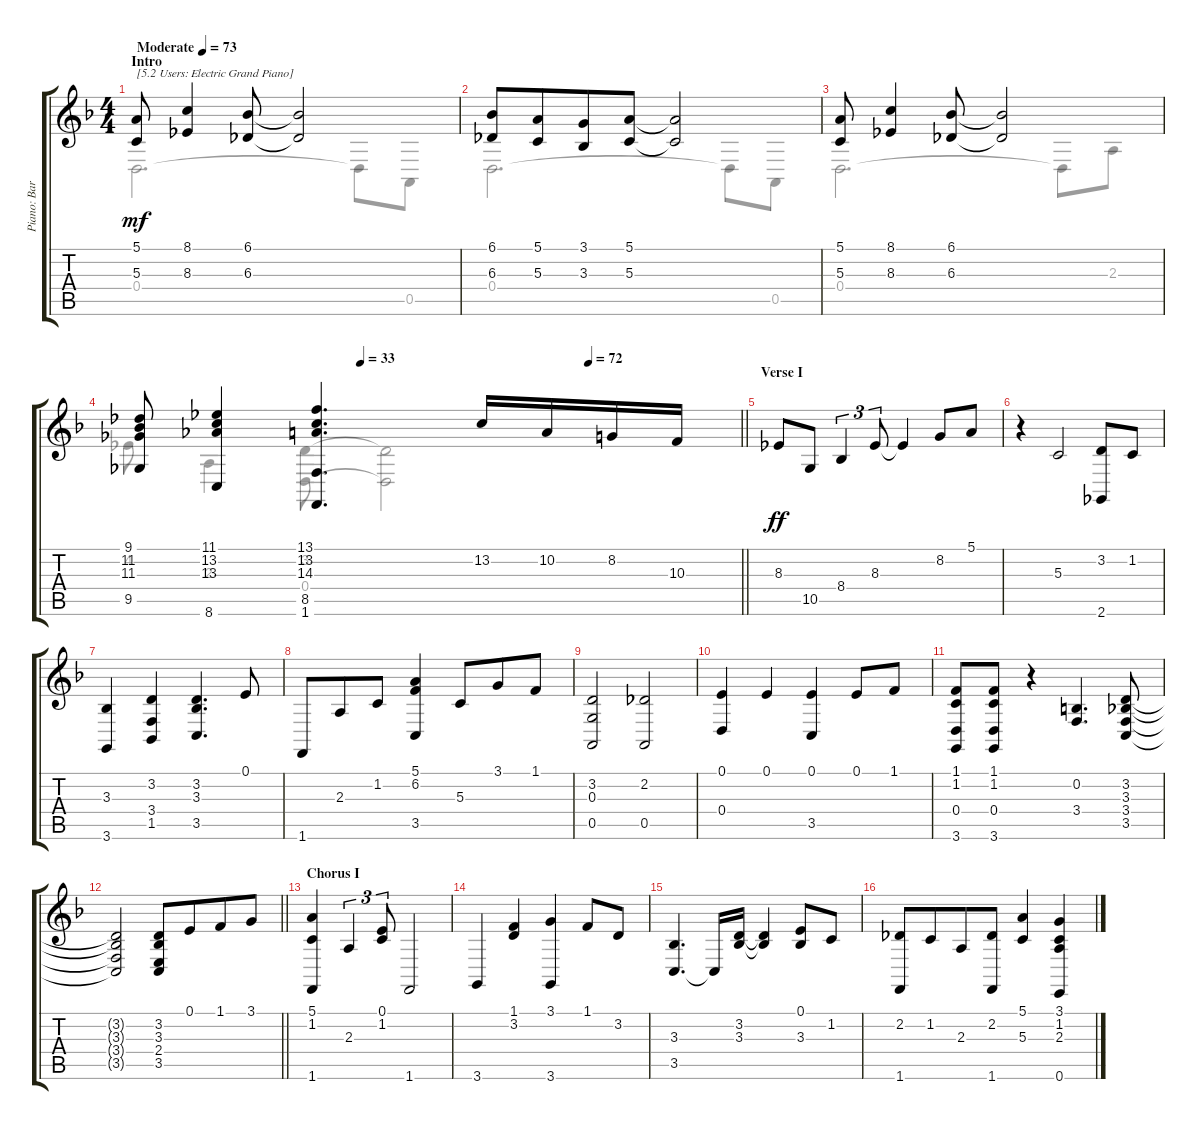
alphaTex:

\track ("Piano: Barry" "Piano: Bar") {instrument electricgrandpiano}
\staff {score tabs}
\tuning (E4 B3 G3 D3 A2 E2) {hide}
\voice
\ts (4 4)
\section ("" "Intro")
\tempo (73 "Moderate")
\clef g2
\ks f
(5.1 5.3).8{txt "[5.2 Users: Electric Grand Piano]" dy mf instrument electricgrandpiano} (8.1 8.3).4 (6.1 6.3).8 (6.1{t} 6.3{t}).2 |
(6.1 6.3).8 (5.1 5.3).8{beam merge} (3.1 3.3).8 (5.1 5.3).8 (5.1{t} 5.3{t}).2 |
(5.1 5.3).8 (8.1 8.3).4 (6.1 6.3).8 (6.1{t} 6.3{t}).2 |
\tempo (33 0.375)
\tempo (72 0.75)
\barLineRight lightlight
(9.1 11.2 11.3 9.5).8 (11.1 13.2 13.3 8.6).4 (13.1 13.2 14.3 8.5 1.6).4{d} 13.2.16 10.2.16 8.2.16 10.3.16 |
\section ("" "Verse I")
8.3.8{dy ff} 10.5.8 8.4.4{tu (3 2)} 8.3.8{tu (3 2)} 8.3{t}.4 8.2.8 5.1.8 |
r.4 5.3.2 (3.2 2.6).8 1.2.8 |
(3.3 3.6).4 (3.2 3.4 1.5).4 (3.2 3.3 3.5).4{d} 0.1.8 |
1.6.8 2.3.8{beam merge} 1.2.8 (5.1 6.2 3.5).4 5.3.8{beam merge} 3.1.8 1.1.8 |
(3.2 0.3 0.5).2 (2.2 0.5).2 |
(0.1 0.4).4 0.1.4 (0.1 3.5).4 0.1.8 1.1.8 |
(1.1 1.2 0.4 3.6).8 (1.1 1.2 0.4 3.6).8 r.4 (0.2 3.4).4{d} (3.2 3.3 3.4 3.5).8 |
\barLineRight lightlight
(3.2{t} 3.3{t} 3.4{t} 3.5{t}).2 (3.2 3.3 2.4 3.5).8 0.1.8{beam merge} 1.1.8 3.1.8 |
\section ("" "Chorus I")
(5.1 1.2 1.6).4 2.3.4{tu (3 2)} (0.1 1.2).8{tu (3 2)} 1.6.2 |
3.6.4 (1.1 3.2).4 (3.1 3.6).4 1.1.8 3.2.8 |
(3.3 3.5).4{d} 3.5{t}.16 (3.2 3.3).16 (3.2{t} 3.3{t}).4 (0.1 3.3).8 1.2.8 |
(2.2 1.6).8 1.2.8{beam merge} 2.3.8 (2.2 1.6).8 (5.1 5.3).4 (3.1 1.2 2.3 0.6).4
\voice
\clef g2
\ottava regular
\simile none
\ks f
0.4.2{d dy mf} 0.4{t}.8 0.5.8 |
0.4.2{d} 0.4{t}.8 0.5.8 |
0.4.2{d} 0.4{t}.8 2.3.8 |
\barLineRight lightlight
4.2.8 2.3.4 (3.2 0.4).8 (3.2{t} 0.4{t}).2 |
|
|
|
|
|
|
|
\barLineRight lightlight
|
|
|
|
